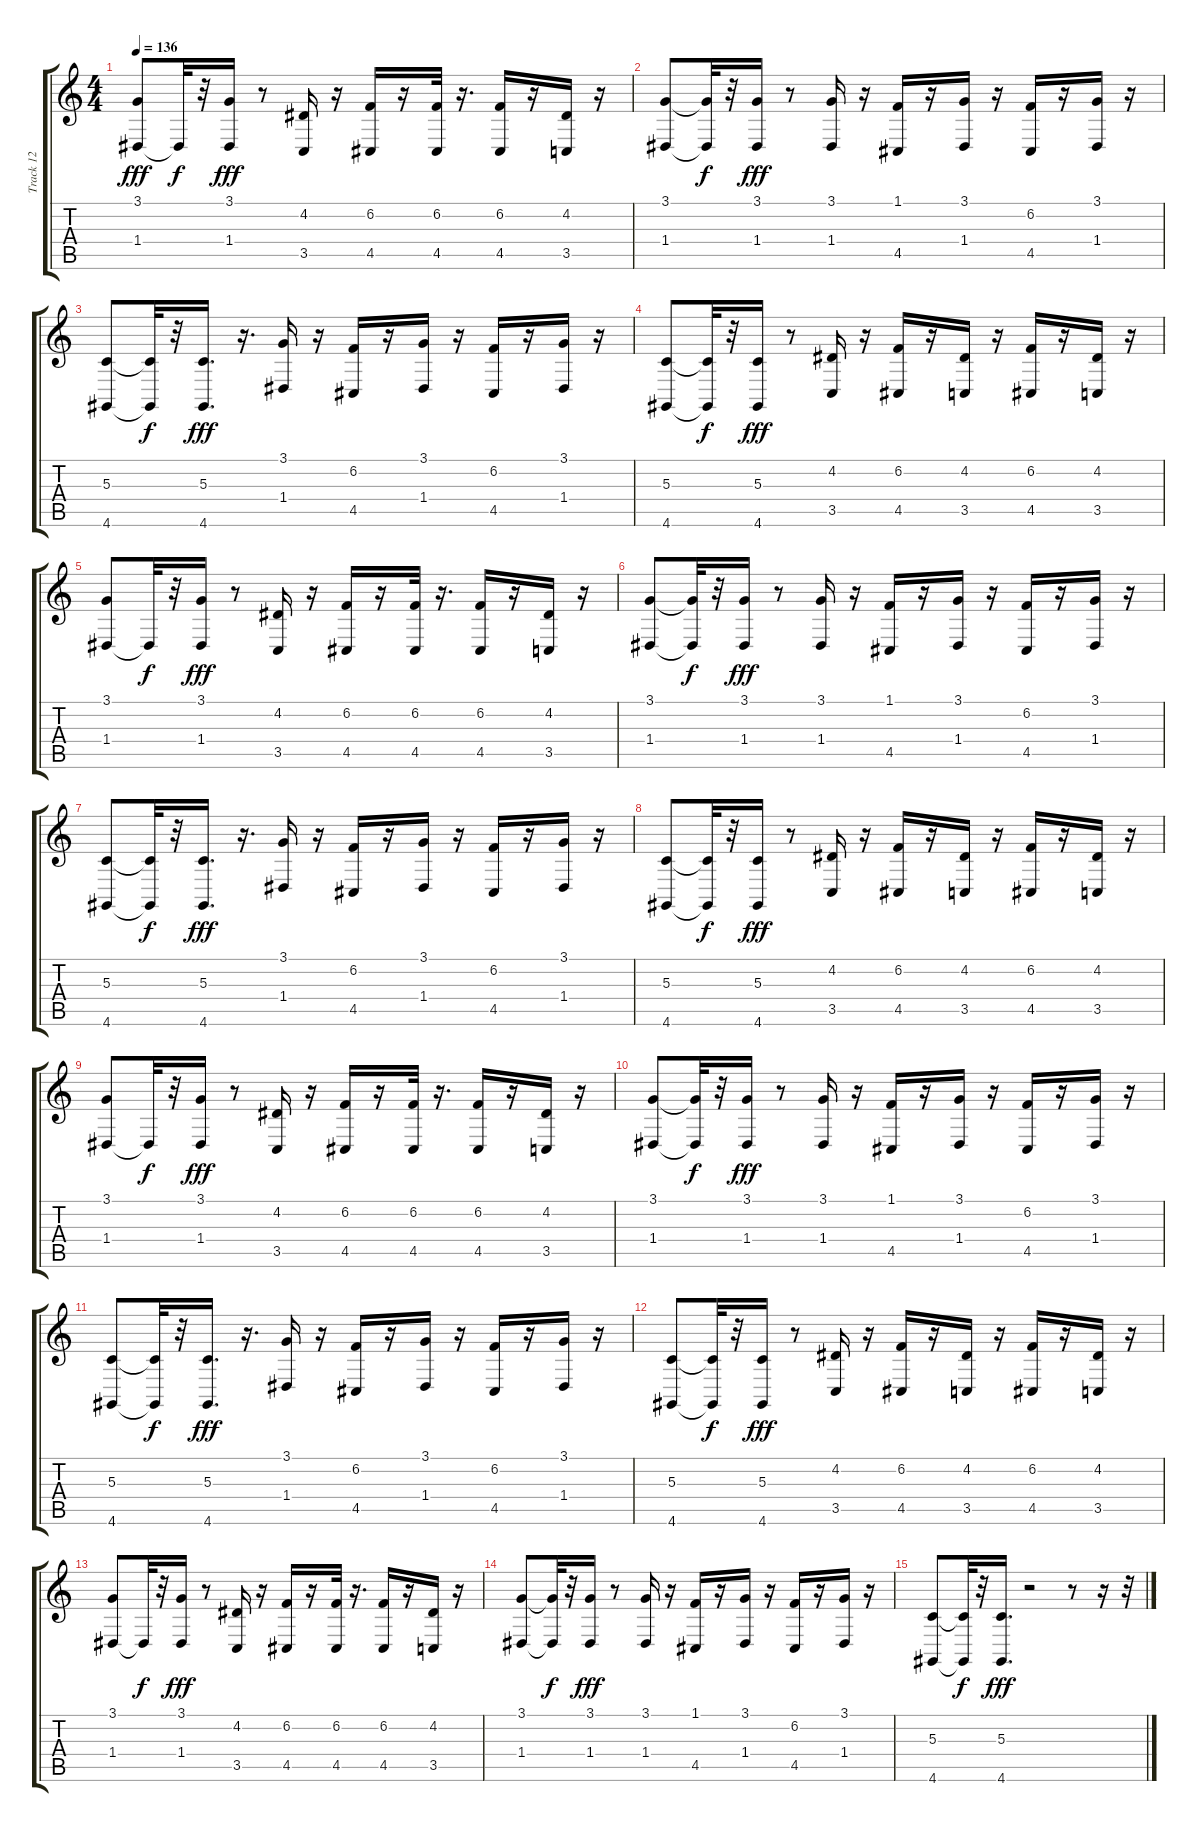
\track ("Track 12" "Track 12") {instrument lead2sawtooth}
\staff {score tabs}
\tuning (E4 B3 G3 D3 A2 E2) {hide}
\ts (4 4)
\tempo 136
\clef g2
\ks c
(3.1 1.4).8{dy fff} 1.4{t}.32{dy f} r.32 (3.1 1.4).16{dy fff} r.8 (4.2 3.5).16 r.16 (6.2 4.5).16 r.16 (6.2 4.5).32 r.16{d} (6.2 4.5).16 r.16 (4.2 3.5).16 r.16 |
(3.1 1.4).8 (3.1{t} 1.4{t}).32{dy f} r.32 (3.1 1.4).16{dy fff} r.8 (3.1 1.4).16 r.16 (1.1 4.5).16 r.16 (3.1 1.4).16 r.16 (6.2 4.5).16 r.16 (3.1 1.4).16 r.16 |
(5.3 4.6).8 (5.3{t} 4.6{t}).32{dy f} r.32 (5.3 4.6).16{d dy fff} r.16{d} (3.1 1.4).16 r.16 (6.2 4.5).16 r.16 (3.1 1.4).16 r.16 (6.2 4.5).16 r.16 (3.1 1.4).16 r.16 |
(5.3 4.6).8 (5.3{t} 4.6{t}).32{dy f} r.32 (5.3 4.6).16{dy fff} r.8 (4.2 3.5).16 r.16 (6.2 4.5).16 r.16 (4.2 3.5).16 r.16 (6.2 4.5).16 r.16 (4.2 3.5).16 r.16 |
(3.1 1.4).8 1.4{t}.32{dy f} r.32 (3.1 1.4).16{dy fff} r.8 (4.2 3.5).16 r.16 (6.2 4.5).16 r.16 (6.2 4.5).32 r.16{d} (6.2 4.5).16 r.16 (4.2 3.5).16 r.16 |
(3.1 1.4).8 (3.1{t} 1.4{t}).32{dy f} r.32 (3.1 1.4).16{dy fff} r.8 (3.1 1.4).16 r.16 (1.1 4.5).16 r.16 (3.1 1.4).16 r.16 (6.2 4.5).16 r.16 (3.1 1.4).16 r.16 |
(5.3 4.6).8 (5.3{t} 4.6{t}).32{dy f} r.32 (5.3 4.6).16{d dy fff} r.16{d} (3.1 1.4).16 r.16 (6.2 4.5).16 r.16 (3.1 1.4).16 r.16 (6.2 4.5).16 r.16 (3.1 1.4).16 r.16 |
(5.3 4.6).8 (5.3{t} 4.6{t}).32{dy f} r.32 (5.3 4.6).16{dy fff} r.8 (4.2 3.5).16 r.16 (6.2 4.5).16 r.16 (4.2 3.5).16 r.16 (6.2 4.5).16 r.16 (4.2 3.5).16 r.16 |
(3.1 1.4).8 1.4{t}.32{dy f} r.32 (3.1 1.4).16{dy fff} r.8 (4.2 3.5).16 r.16 (6.2 4.5).16 r.16 (6.2 4.5).32 r.16{d} (6.2 4.5).16 r.16 (4.2 3.5).16 r.16 |
(3.1 1.4).8 (3.1{t} 1.4{t}).32{dy f} r.32 (3.1 1.4).16{dy fff} r.8 (3.1 1.4).16 r.16 (1.1 4.5).16 r.16 (3.1 1.4).16 r.16 (6.2 4.5).16 r.16 (3.1 1.4).16 r.16 |
(5.3 4.6).8 (5.3{t} 4.6{t}).32{dy f} r.32 (5.3 4.6).16{d dy fff} r.16{d} (3.1 1.4).16 r.16 (6.2 4.5).16 r.16 (3.1 1.4).16 r.16 (6.2 4.5).16 r.16 (3.1 1.4).16 r.16 |
(5.3 4.6).8 (5.3{t} 4.6{t}).32{dy f} r.32 (5.3 4.6).16{dy fff} r.8 (4.2 3.5).16 r.16 (6.2 4.5).16 r.16 (4.2 3.5).16 r.16 (6.2 4.5).16 r.16 (4.2 3.5).16 r.16 |
(3.1 1.4).8 1.4{t}.32{dy f} r.32 (3.1 1.4).16{dy fff} r.8 (4.2 3.5).16 r.16 (6.2 4.5).16 r.16 (6.2 4.5).32 r.16{d} (6.2 4.5).16 r.16 (4.2 3.5).16 r.16 |
(3.1 1.4).8 (3.1{t} 1.4{t}).32{dy f} r.32 (3.1 1.4).16{dy fff} r.8 (3.1 1.4).16 r.16 (1.1 4.5).16 r.16 (3.1 1.4).16 r.16 (6.2 4.5).16 r.16 (3.1 1.4).16 r.16 |
(5.3 4.6).8 (5.3{t} 4.6{t}).32{dy f} r.32 (5.3 4.6).16{d dy fff} r.2 r.8 r.16 r.32
